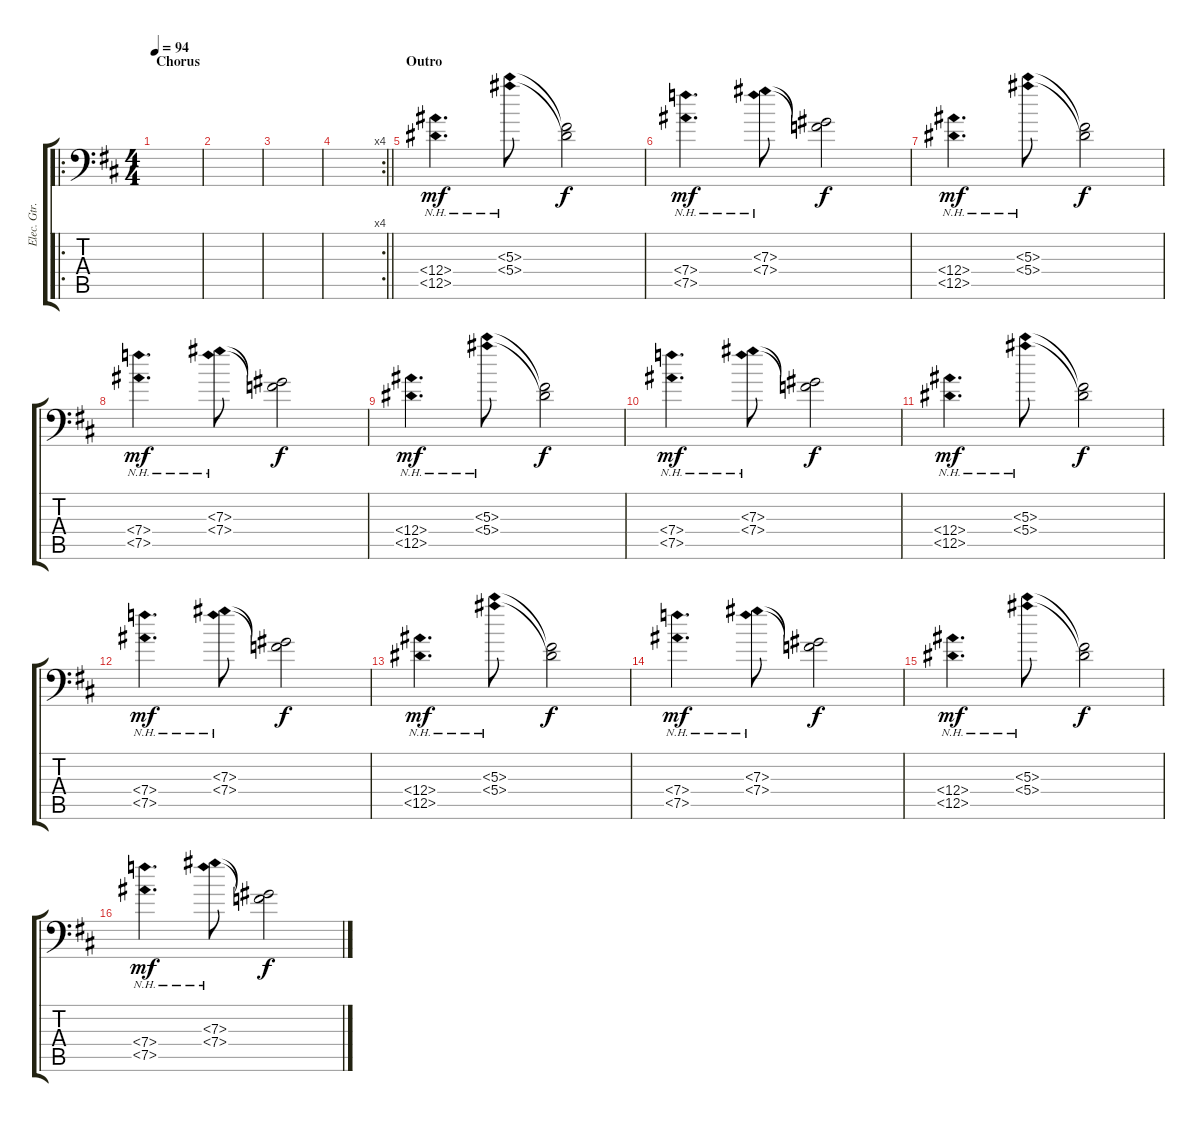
\track ("Elec. Gtr. 1" "Elec. Gtr.") {instrument electricguitarclean}
\staff {score tabs}
\tuning (Bb3 Gb3 Db3 Bb2 Eb2 Ab1) {hide}
\ro
\ts (4 4)
\section ("" "Chorus")
\tempo 94
\clef f4
\ks d
|
|
|
\rc 4
\barLineRight lightlight
|
\section ("" "Outro")
(12.4{nh} 12.5{nh}).4{d dy mf} (5.3{nh} 5.4{nh}).8 (5.3{t} 5.4{t}).2{dy f} |
(7.4{nh} 7.5{nh}).4{d dy mf} (7.3{nh} 7.4{nh}).8 (7.3{t} 7.4{t}).2{dy f} |
(12.4{nh} 12.5{nh}).4{d dy mf} (5.3{nh} 5.4{nh}).8 (5.3{t} 5.4{t}).2{dy f} |
(7.4{nh} 7.5{nh}).4{d dy mf} (7.3{nh} 7.4{nh}).8 (7.3{t} 7.4{t}).2{dy f} |
(12.4{nh} 12.5{nh}).4{d dy mf} (5.3{nh} 5.4{nh}).8 (5.3{t} 5.4{t}).2{dy f} |
(7.4{nh} 7.5{nh}).4{d dy mf} (7.3{nh} 7.4{nh}).8 (7.3{t} 7.4{t}).2{dy f} |
(12.4{nh} 12.5{nh}).4{d dy mf} (5.3{nh} 5.4{nh}).8 (5.3{t} 5.4{t}).2{dy f} |
(7.4{nh} 7.5{nh}).4{d dy mf} (7.3{nh} 7.4{nh}).8 (7.3{t} 7.4{t}).2{dy f} |
(12.4{nh} 12.5{nh}).4{d dy mf} (5.3{nh} 5.4{nh}).8 (5.3{t} 5.4{t}).2{dy f} |
(7.4{nh} 7.5{nh}).4{d dy mf} (7.3{nh} 7.4{nh}).8 (7.3{t} 7.4{t}).2{dy f} |
(12.4{nh} 12.5{nh}).4{d dy mf} (5.3{nh} 5.4{nh}).8 (5.3{t} 5.4{t}).2{dy f} |
(7.4{nh} 7.5{nh}).4{d dy mf} (7.3{nh} 7.4{nh}).8 (7.3{t} 7.4{t}).2{dy f}
